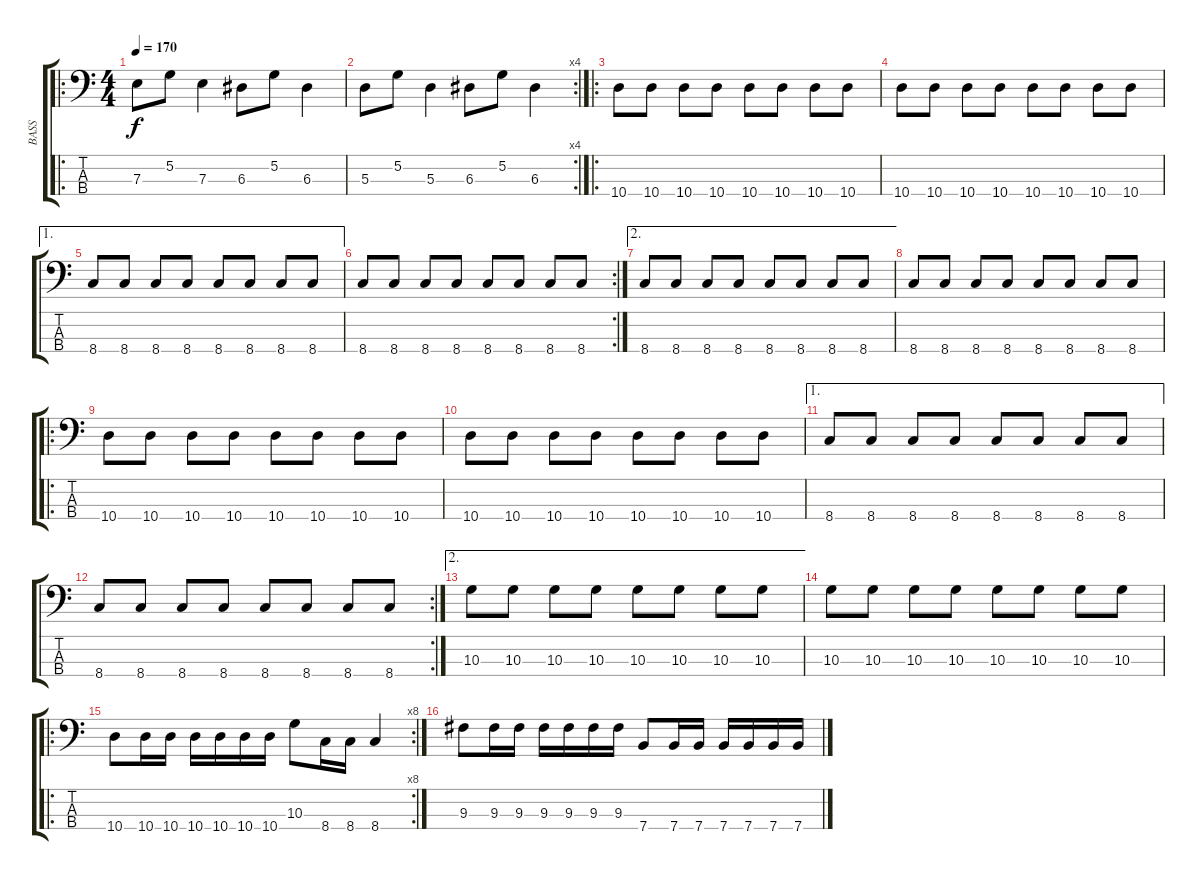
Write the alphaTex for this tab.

\track ("BASS" "BASS") {instrument electricbassfinger}
\staff {score tabs}
\tuning (G2 D2 A1 E1) {hide}
\ro
\ts (4 4)
\tempo 170
\clef f4
\ks c
7.3.8{dy f} 5.2.8 7.3.4 6.3.8 5.2.8 6.3.4 |
\rc 4
5.3.8 5.2.8 5.3.4 6.3.8 5.2.8 6.3.4 |
\ro
10.4.8 10.4.8 10.4.8 10.4.8 10.4.8 10.4.8 10.4.8 10.4.8 |
10.4.8 10.4.8 10.4.8 10.4.8 10.4.8 10.4.8 10.4.8 10.4.8 |
\ae 1
8.4.8 8.4.8 8.4.8 8.4.8 8.4.8 8.4.8 8.4.8 8.4.8 |
\rc 2
8.4.8 8.4.8 8.4.8 8.4.8 8.4.8 8.4.8 8.4.8 8.4.8 |
\ae 2
8.4.8 8.4.8 8.4.8 8.4.8 8.4.8 8.4.8 8.4.8 8.4.8 |
8.4.8 8.4.8 8.4.8 8.4.8 8.4.8 8.4.8 8.4.8 8.4.8 |
\ro
10.4.8 10.4.8 10.4.8 10.4.8 10.4.8 10.4.8 10.4.8 10.4.8 |
10.4.8 10.4.8 10.4.8 10.4.8 10.4.8 10.4.8 10.4.8 10.4.8 |
\ae 1
8.4.8 8.4.8 8.4.8 8.4.8 8.4.8 8.4.8 8.4.8 8.4.8 |
\rc 2
8.4.8 8.4.8 8.4.8 8.4.8 8.4.8 8.4.8 8.4.8 8.4.8 |
\ae 2
10.3.8 10.3.8 10.3.8 10.3.8 10.3.8 10.3.8 10.3.8 10.3.8 |
10.3.8 10.3.8 10.3.8 10.3.8 10.3.8 10.3.8 10.3.8 10.3.8 |
\ro
\rc 8
10.4.8 10.4.16 10.4.16 10.4.16 10.4.16 10.4.16 10.4.16 10.3.8 8.4.16 8.4.16 8.4.4 |
9.3.8 9.3.16 9.3.16 9.3.16 9.3.16 9.3.16 9.3.16 7.4.8 7.4.16 7.4.16 7.4.16 7.4.16 7.4.16 7.4.16
